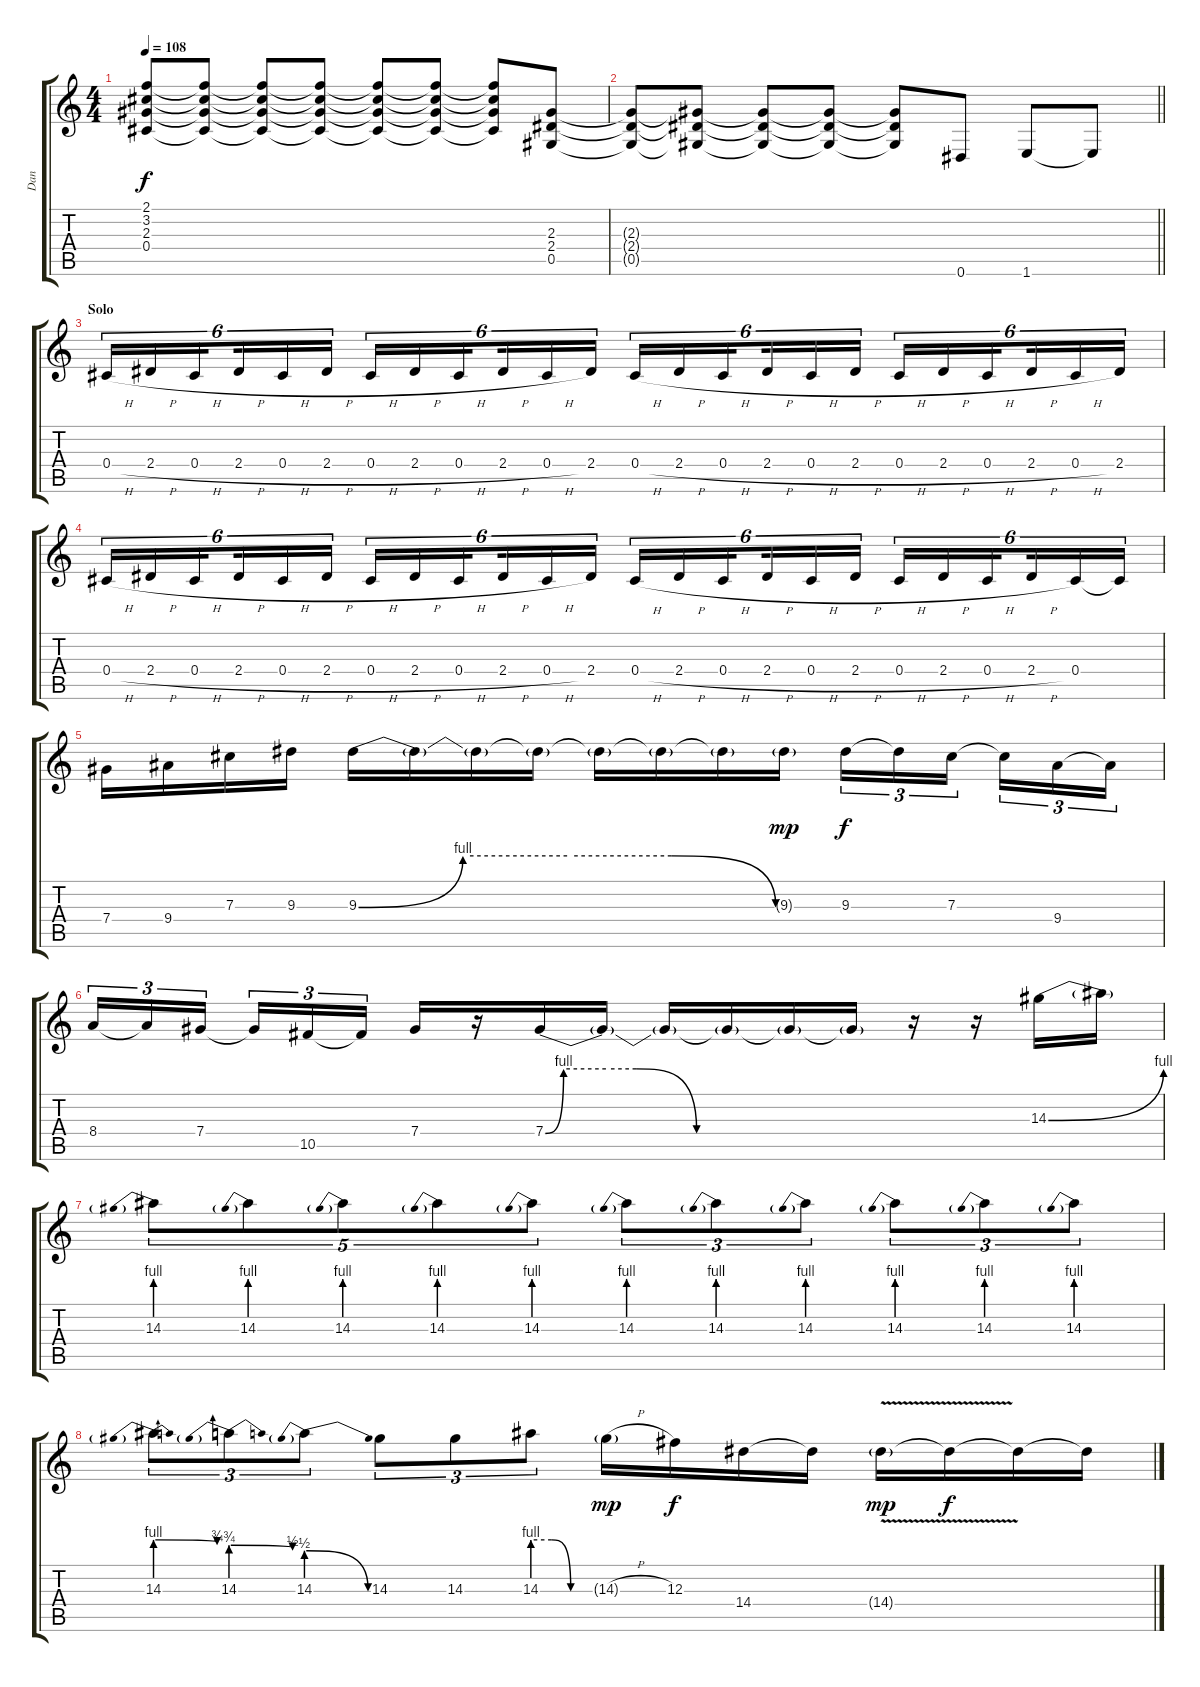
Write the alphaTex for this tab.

\track ("Dan" "Dan") {instrument acousticguitarsteel}
\staff {score tabs}
\tuning (Eb4 Bb3 Gb3 Db3 Ab2 Eb2) {hide}
\ts (4 4)
\tempo 108
\clef g2
\ks c
(2.1{t} 3.2{t} 2.3{t} 0.4{t}).8{dy f} (2.1{t} 3.2{t} 2.3{t} 0.4{t}).8 (2.1{t} 3.2{t} 2.3{t} 0.4{t}).8 (2.1{t} 3.2{t} 2.3{t} 0.4{t}).8 (2.1{t} 3.2{t} 2.3{t} 0.4{t}).8 (2.1{t} 3.2{t} 2.3{t} 0.4{t}).8 (2.1{t} 3.2{t} 2.3{t} 0.4{t}).8 (2.3 2.4 0.5).8 |
\barLineRight lightlight
(2.3{t} 2.4{t} 0.5{t}).8 (2.3{t} 2.4{t} 0.5{t}).8 (2.3{t} 2.4{t} 0.5{t}).8 (2.3{t} 2.4{t} 0.5{t}).8 (2.3{t} 2.4{t} 0.5{t}).8 0.6.8 1.6.8 1.6{t}.8 |
\section ("" "Solo")
0.4{h}.16{tu (6 4)} 2.4{h}.16{tu (6 4)} 0.4{h}.16{tu (6 4) beam splitsecondary} 2.4{h}.16{tu (6 4)} 0.4{h}.16{tu (6 4)} 2.4{h}.16{tu (6 4)} 0.4{h}.16{tu (6 4)} 2.4{h}.16{tu (6 4)} 0.4{h}.16{tu (6 4) beam splitsecondary} 2.4{h}.16{tu (6 4)} 0.4{h}.16{tu (6 4)} 2.4.16{tu (6 4)} 0.4{h}.16{tu (6 4)} 2.4{h}.16{tu (6 4)} 0.4{h}.16{tu (6 4) beam splitsecondary} 2.4{h}.16{tu (6 4)} 0.4{h}.16{tu (6 4)} 2.4{h}.16{tu (6 4)} 0.4{h}.16{tu (6 4)} 2.4{h}.16{tu (6 4)} 0.4{h}.16{tu (6 4) beam splitsecondary} 2.4{h}.16{tu (6 4)} 0.4{h}.16{tu (6 4)} 2.4.16{tu (6 4)} |
0.4{h}.16{tu (6 4)} 2.4{h}.16{tu (6 4)} 0.4{h}.16{tu (6 4) beam splitsecondary} 2.4{h}.16{tu (6 4)} 0.4{h}.16{tu (6 4)} 2.4{h}.16{tu (6 4)} 0.4{h}.16{tu (6 4)} 2.4{h}.16{tu (6 4)} 0.4{h}.16{tu (6 4) beam splitsecondary} 2.4{h}.16{tu (6 4)} 0.4{h}.16{tu (6 4)} 2.4.16{tu (6 4)} 0.4{h}.16{tu (6 4)} 2.4{h}.16{tu (6 4)} 0.4{h}.16{tu (6 4) beam splitsecondary} 2.4{h}.16{tu (6 4)} 0.4{h}.16{tu (6 4)} 2.4{h}.16{tu (6 4)} 0.4{h}.16{tu (6 4)} 2.4{h}.16{tu (6 4)} 0.4{h}.16{tu (6 4) beam splitsecondary} 2.4{h}.16{tu (6 4)} 0.4.16{tu (6 4)} 0.4{t}.16{tu (6 4)} |
7.4.16 9.4.16 7.3.16 9.3.16 9.3{be (custom 0 0 15 4 30 4 45 4 60 0)}.16 9.3{t}.16 9.3{t}.16 9.3{t}.16 9.3{t}.16 9.3{t}.16 9.3{t}.16 9.3{g}.16{dy mp} 9.3.16{tu (3 2) dy f} 9.3{t}.16{tu (3 2)} 7.3.16{tu (3 2) beam splitsecondary} 7.3{t}.16{tu (3 2)} 9.4.16{tu (3 2)} 9.4{t}.16{tu (3 2)} |
8.4.16{tu (3 2)} 8.4{t}.16{tu (3 2)} 7.4.16{tu (3 2) beam splitsecondary} 7.4{t}.16{tu (3 2)} 10.5.16{tu (3 2)} 10.5{t}.16{tu (3 2)} 7.4.16 r.16 7.4{be (custom 0 0 3 4 10 4 15 4 25 0 45 0 60 0)}.16 7.4{t}.16 7.4{t}.16 7.4{t}.16 7.4{t}.16 7.4{t}.16 r.16 r.16 14.3{be (bend 0 0 60 4)}.16 14.3{t}.16 |
14.3{be (prebend 0 4 60 4)}.8{tu (5 4)} 14.3{be (prebend 0 4 60 4)}.8{tu (5 4)} 14.3{be (prebend 0 4 60 4)}.8{tu (5 4)} 14.3{be (prebend 0 4 60 4)}.8{tu (5 4)} 14.3{be (prebend 0 4 60 4)}.8{tu (5 4)} 14.3{be (prebend 0 4 60 4)}.8{tu (3 2)} 14.3{be (prebend 0 4 60 4)}.8{tu (3 2)} 14.3{be (prebend 0 4 60 4)}.8{tu (3 2)} 14.3{be (prebend 0 4 60 4)}.8{tu (3 2)} 14.3{be (prebend 0 4 60 4)}.8{tu (3 2)} 14.3{be (prebend 0 4 60 4)}.8{tu (3 2)} |
14.3{be (prebendrelease 0 4 60 3)}.8{tu (3 2)} 14.3{be (prebendrelease 0 3 60 2)}.8{tu (3 2)} 14.3{be (prebendrelease 0 2 60 0)}.8{tu (3 2)} 14.3.8{tu (3 2)} 14.3.8{tu (3 2)} 14.3{be (custom 0 4 20 4 40 0 60 0)}.8{tu (3 2)} 14.3{h g}.16{dy mp} 12.3.16{dy f} 14.4.16 14.4{t}.16 14.4{v g}.16{dy mp} 14.4{t}.16{dy f} 14.4{t}.16 14.4{t}.16
